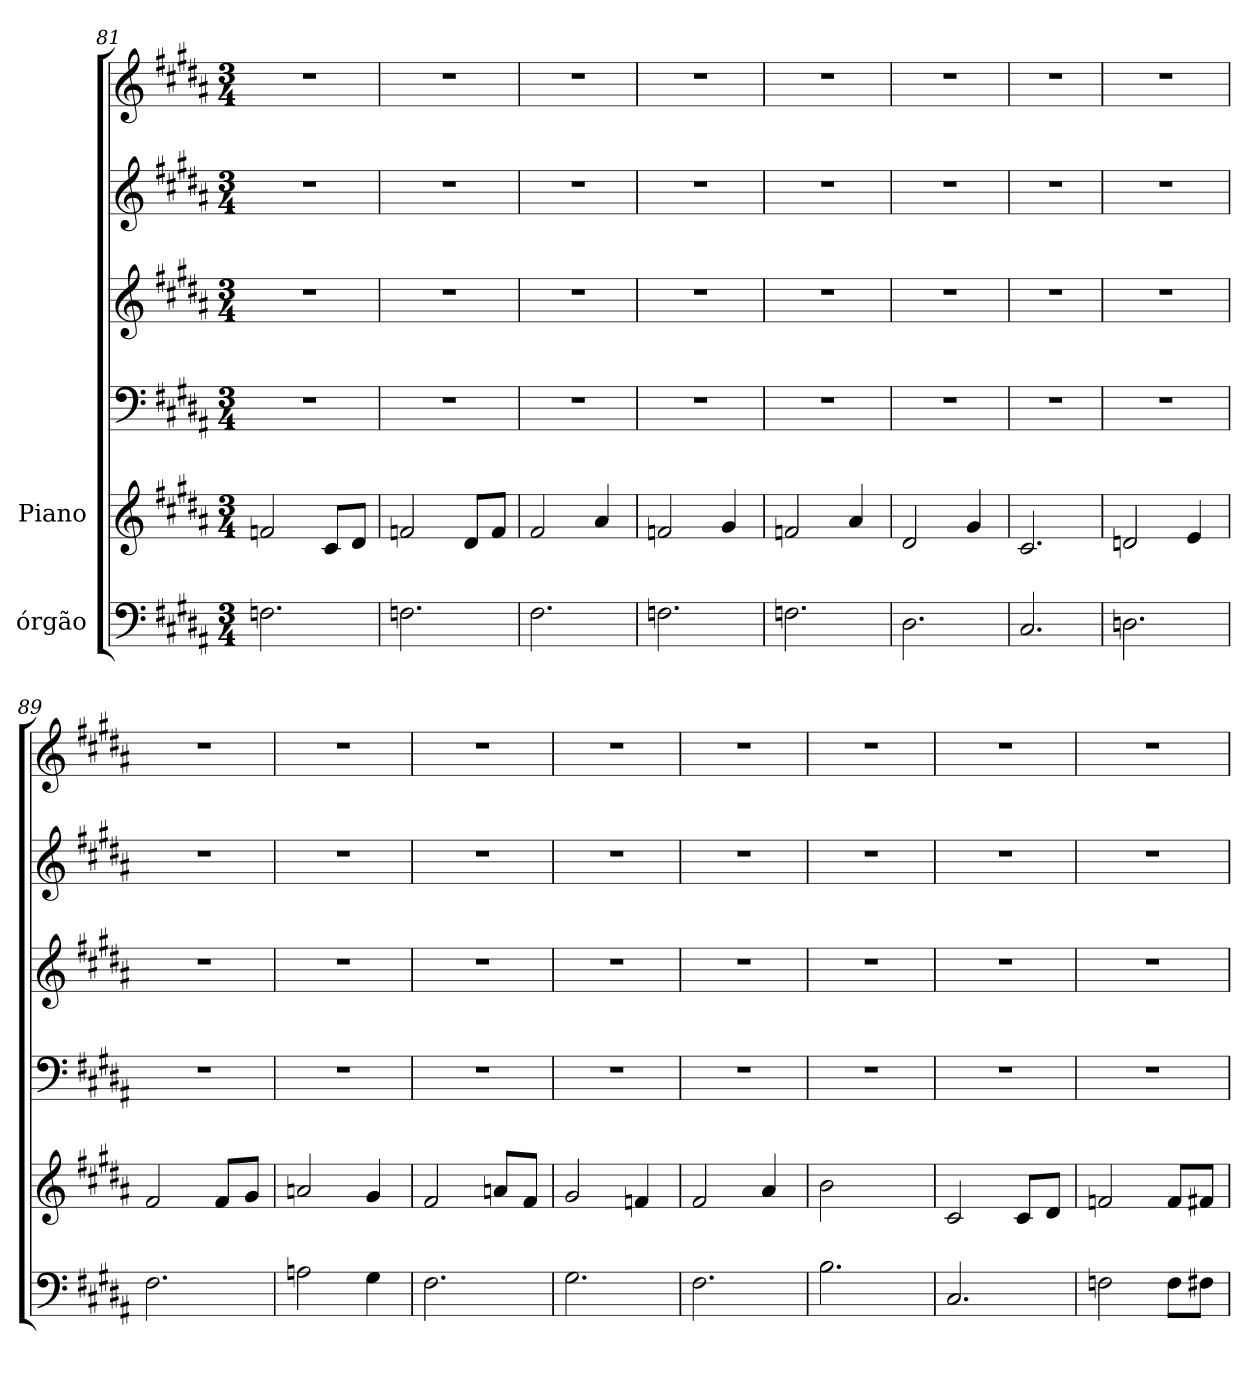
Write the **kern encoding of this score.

**kern	**kern	**kern	**kern	**kern	**kern
*part6	*part5	*part4	*part3	*part2	*part1
*staff6	*staff5	*staff4	*staff3	*staff2	*staff1
*I"órgão	*I"Piano	*	*	*	*
!!LO:PB:g=z
*clefF4	*clefG2	*clefF4	*clefG2	*clefG2	*clefG2
*k[f#c#g#d#a#]	*k[f#c#g#d#a#]	*k[f#c#g#d#a#]	*k[f#c#g#d#a#]	*k[f#c#g#d#a#]	*k[f#c#g#d#a#]
*B:	*B:	*B:	*B:	*B:	*B:
*M3/4	*M3/4	*M3/4	*M3/4	*M3/4	*M3/4
=81	=81	=81	=81	=81	=81
2.Fn\	2fn/	2.r	2.r	2.r	2.r
.	8c#/L	.	.	.	.
.	8d#/J	.	.	.	.
=82	=82	=82	=82	=82	=82
2.Fn\	2fn/	2.r	2.r	2.r	2.r
.	8d#/L	.	.	.	.
.	8f/J	.	.	.	.
=83	=83	=83	=83	=83	=83
2.F#\	2f#/	2.r	2.r	2.r	2.r
.	4a#/	.	.	.	.
=84	=84	=84	=84	=84	=84
2.Fn\	2fn/	2.r	2.r	2.r	2.r
.	4g#/	.	.	.	.
=85	=85	=85	=85	=85	=85
2.Fn\	2fn/	2.r	2.r	2.r	2.r
.	4a#/	.	.	.	.
=86	=86	=86	=86	=86	=86
2.D#\	2d#/	2.r	2.r	2.r	2.r
.	4g#/	.	.	.	.
=87	=87	=87	=87	=87	=87
2.C#/	2.c#/	2.r	2.r	2.r	2.r
!!LO:PB:g=z
=88	=88	=88	=88	=88	=88
2.Dn\	2dn/	2.r	2.r	2.r	2.r
.	4e/	.	.	.	.
=89	=89	=89	=89	=89	=89
2.F#\	2f#/	2.r	2.r	2.r	2.r
.	8f#/L	.	.	.	.
.	8g#/J	.	.	.	.
=90	=90	=90	=90	=90	=90
2An\	2an/	2.r	2.r	2.r	2.r
4G#\	4g#/	.	.	.	.
=91	=91	=91	=91	=91	=91
2.F#\	2f#/	2.r	2.r	2.r	2.r
.	8an/L	.	.	.	.
.	8f#/J	.	.	.	.
=92	=92	=92	=92	=92	=92
2.G#\	2g#/	2.r	2.r	2.r	2.r
.	4fn/	.	.	.	.
=93	=93	=93	=93	=93	=93
2.F#\	2f#/	2.r	2.r	2.r	2.r
.	4a#/	.	.	.	.
=94	=94	=94	=94	=94	=94
2.B\	2b\	2.r	2.r	2.r	2.r
.	4ryy	.	.	.	.
!!LO:PB:g=z
=95	=95	=95	=95	=95	=95
2.C#/	2c#/	2.r	2.r	2.r	2.r
.	8c#/L	.	.	.	.
.	8d#/J	.	.	.	.
=96	=96	=96	=96	=96	=96
2Fn\	2fn/	2.r	2.r	2.r	2.r
8F\L	8f/L	.	.	.	.
8F#X\J	8f#X/J	.	.	.	.
=	=	=	=	=	=
*-	*-	*-	*-	*-	*-
